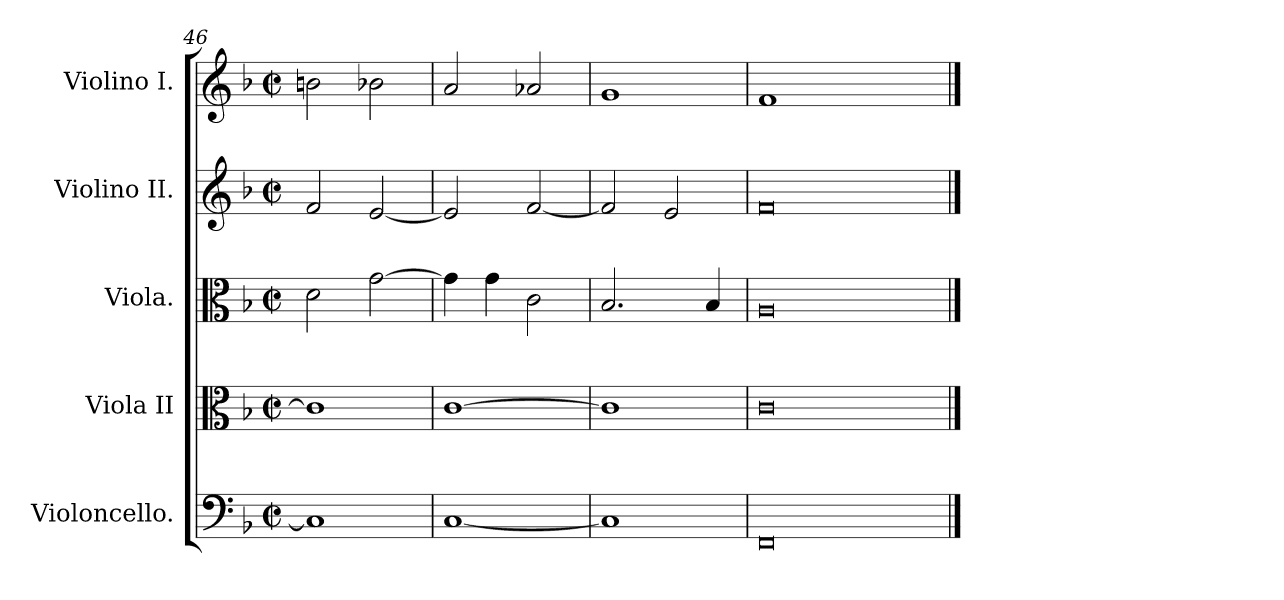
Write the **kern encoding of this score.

**kern	**kern	**kern	**kern	**kern
*part5	*part4	*part3	*part2	*part1
*staff5	*staff4	*staff3	*staff2	*staff1
*I"Violoncello.	*I"Viola II	*I"Viola.	*I"Violino II.	*I"Violino I.
*clefF4	*clefC3	*clefC3	*clefG2	*clefG2
*k[b-]	*k[b-]	*k[b-]	*k[b-]	*k[b-]
*F:	*F:	*F:	*F:	*F:
*M2/2	*M2/2	*M2/2	*M2/2	*M2/2
*met(c|)	*met(c|)	*met(c|)	*met(c|)	*met(c|)
=46	=46	=46	=46	=46
1C]	1c]	2d\	2f/	2bn\
.	.	[2g\	[2e/	2b-X\
=47	=47	=47	=47	=47
[1C	[1c	4g\]	2e/]	2a/
.	.	4g\	.	.
.	.	2c\	[2f/	2a-X/
!!LO:LB:g=z
=48	=48	=48	=48	=48
1C]	1c]	2.B-/	2f/]	1g
.	.	.	2e/	.
.	.	4B-/	.	.
=49	=49	=49	=49	=49
0FF	0c	0A	0f	1f
.	.	.	.	1ryy
==	==	==	==	==
*-	*-	*-	*-	*-
